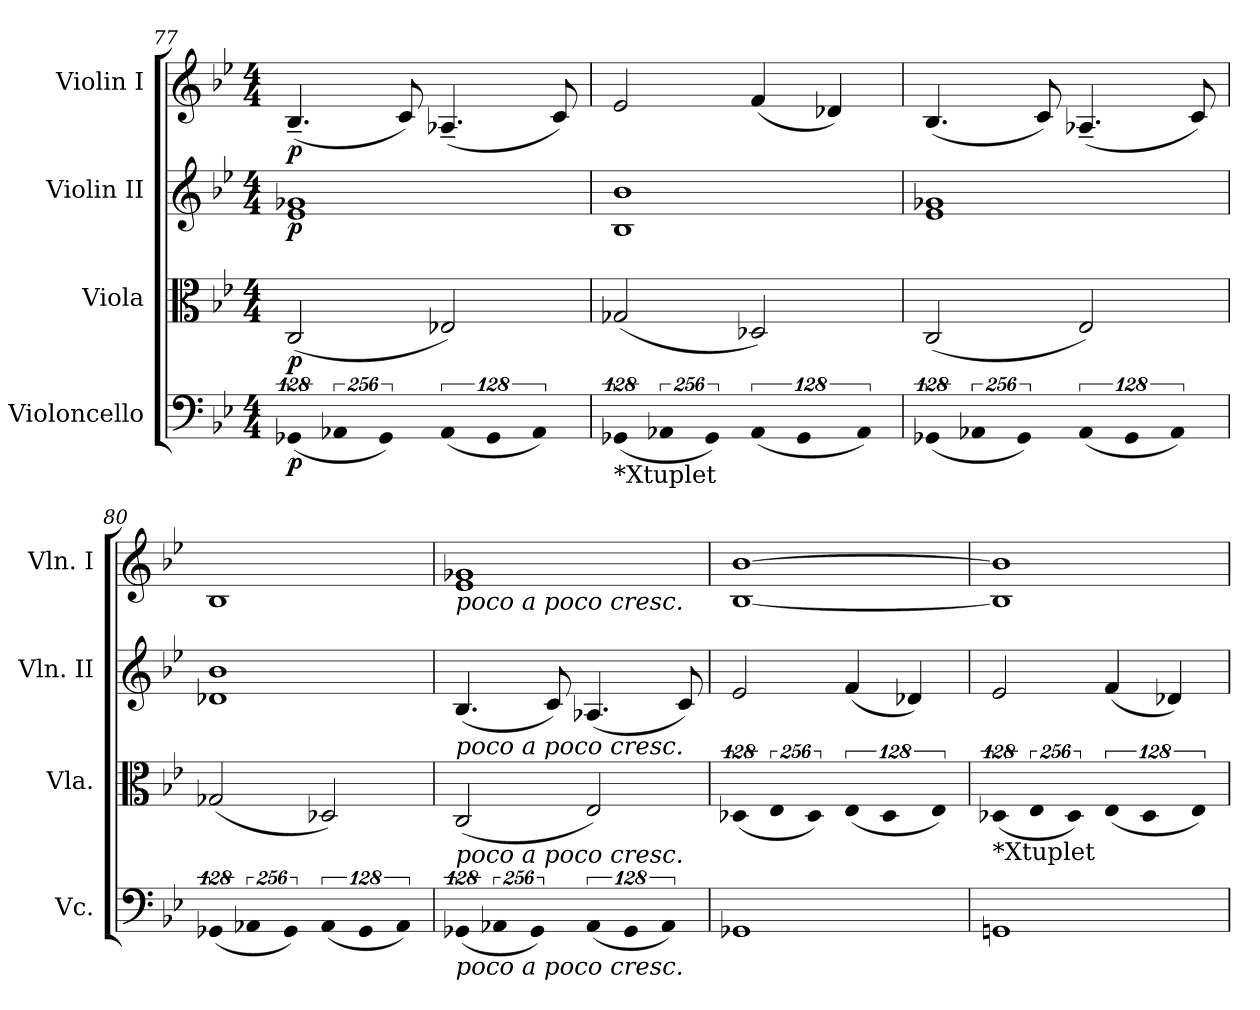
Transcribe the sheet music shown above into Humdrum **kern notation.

**kern	**dynam	**kern	**dynam	**kern	**dynam	**kern	**dynam
*part4	*part4	*part3	*part3	*part2	*part2	*part1	*part1
*staff4	*staff4	*staff3	*staff3	*staff2	*staff2	*staff1	*staff1
*I"Violoncello	*	*I"Viola	*	*I"Violin II	*	*I"Violin I	*
*I'Vc.	*	*I'Vla.	*	*I'Vln. II	*	*I'Vln. I	*
!!LO:PB:g=z
*clefF4	*	*clefC3	*	*clefG2	*	*clefG2	*
*k[b-e-]	*	*k[b-e-]	*	*k[b-e-]	*	*k[b-e-]	*
*B-:	*	*B-:	*	*B-:	*	*B-:	*
*M4/4	*	*M4/4	*	*M4/4	*	*M4/4	*
*MM264	*	*MM264	*	*MM264	*	*MM264	*
=77	=77	=77	=77	=77	=77	=77	=77
!LO:N:vis=4	!	!	!	!	!	!	!
(512%85GG-Xi/	p	(2Ci/	p	1e-i 1g-Xi	p	(4.B-~i/	p
!LO:N:vis=4	!	!	!	!	!	!	!
1024%171AA-Xi/	.	.	.	.	.	.	.
!LO:N:vis=4	!	!	!	!	!	!	!
1024%171GG-i/)	.	.	.	.	.	.	.
.	.	.	.	.	.	8ci/)	.
!LO:N:vis=4	!	!	!	!	!	!	!
(512%85AA-i/	.	2E-Xi/)	.	.	.	(4.A-X~i/	.
!LO:N:vis=4	!	!	!	!	!	!	!
1024%171GG-i/	.	.	.	.	.	.	.
!LO:N:vis=4	!	!	!	!	!	!	!
1024%171AA-i/)	.	.	.	.	.	.	.
.	.	.	.	.	.	8ci/)	.
=78	=78	=78	=78	=78	=78	=78	=78
!LO:TX:b:t=*Xtuplet	!	!	!	!	!	!	!
!LO:N:vis=4	!	!	!	!	!	!	!
(512%85GG-Xi/	.	(2G-Xi/	.	1B-i 1b-i	.	2e-i/	.
!LO:N:vis=4	!	!	!	!	!	!	!
1024%171AA-Xi/	.	.	.	.	.	.	.
!LO:N:vis=4	!	!	!	!	!	!	!
1024%171GG-i/)	.	.	.	.	.	.	.
!LO:N:vis=4	!	!	!	!	!	!	!
(512%85AA-i/	.	2D-Xi/)	.	.	.	(4fi/	.
!LO:N:vis=4	!	!	!	!	!	!	!
1024%171GG-i/	.	.	.	.	.	.	.
.	.	.	.	.	.	4d-Xi/)	.
!LO:N:vis=4	!	!	!	!	!	!	!
1024%171AA-i/)	.	.	.	.	.	.	.
=79	=79	=79	=79	=79	=79	=79	=79
!LO:N:vis=4	!	!	!	!	!	!	!
(512%85GG-Xi/	.	(2Ci/	.	1e-i 1g-Xi	.	(4.B-i/	.
!LO:N:vis=4	!	!	!	!	!	!	!
1024%171AA-Xi/	.	.	.	.	.	.	.
!LO:N:vis=4	!	!	!	!	!	!	!
1024%171GG-i/)	.	.	.	.	.	.	.
.	.	.	.	.	.	8ci/)	.
!LO:N:vis=4	!	!	!	!	!	!	!
(512%85AA-i/	.	2E-i/)	.	.	.	(4.A-X~i/	.
!LO:N:vis=4	!	!	!	!	!	!	!
1024%171GG-i/	.	.	.	.	.	.	.
!LO:N:vis=4	!	!	!	!	!	!	!
1024%171AA-i/)	.	.	.	.	.	.	.
.	.	.	.	.	.	8ci/)	.
=80	=80	=80	=80	=80	=80	=80	=80
!LO:N:vis=4	!	!	!	!	!	!	!
(512%85GG-Xi/	.	(2G-Xi/	.	1d-Xi 1b-i	.	1B-i	.
!LO:N:vis=4	!	!	!	!	!	!	!
1024%171AA-Xi/	.	.	.	.	.	.	.
!LO:N:vis=4	!	!	!	!	!	!	!
1024%171GG-i/)	.	.	.	.	.	.	.
!LO:N:vis=4	!	!	!	!	!	!	!
(512%85AA-i/	.	2D-Xi/)	.	.	.	.	.
!LO:N:vis=4	!	!	!	!	!	!	!
1024%171GG-i/	.	.	.	.	.	.	.
!LO:N:vis=4	!	!	!	!	!	!	!
1024%171AA-i/)	.	.	.	.	.	.	.
!!LO:LB:g=z
=81	=81	=81	=81	=81	=81	=81	=81
!	!	!	!	!	!	!LO:TX:b:i:t=poco a poco cresc.	!
!	!	!	!	!LO:TX:b:i:t=poco a poco cresc.	!	!	!
!	!	!LO:TX:b:i:t=poco a poco cresc.	!	!	!	!	!
!LO:TX:b:i:t=poco a poco cresc.	!	!	!	!	!	!	!
!LO:N:vis=4	!	!	!	!	!	!	!
(512%85GG-Xi/	.	(2Ci/	.	(4.B-i/	.	1e-i 1g-Xi	.
!LO:N:vis=4	!	!	!	!	!	!	!
1024%171AA-Xi/	.	.	.	.	.	.	.
!LO:N:vis=4	!	!	!	!	!	!	!
1024%171GG-i/)	.	.	.	.	.	.	.
.	.	.	.	8ci/)	.	.	.
!LO:N:vis=4	!	!	!	!	!	!	!
(512%85AA-i/	.	2E-i/)	.	(4.A-Xi/	.	.	.
!LO:N:vis=4	!	!	!	!	!	!	!
1024%171GG-i/	.	.	.	.	.	.	.
!LO:N:vis=4	!	!	!	!	!	!	!
1024%171AA-i/)	.	.	.	.	.	.	.
.	.	.	.	8ci/)	.	.	.
=82	=82	=82	=82	=82	=82	=82	=82
!	!	!LO:N:vis=4	!	!	!	!	!
1GG-Xi	.	(512%85D-Xi/	.	2e-i/	.	[<1B-i [>1b-i	.
!	!	!LO:N:vis=4	!	!	!	!	!
.	.	1024%171E-i/	.	.	.	.	.
!	!	!LO:N:vis=4	!	!	!	!	!
.	.	1024%171D-i/)	.	.	.	.	.
!	!	!LO:N:vis=4	!	!	!	!	!
.	.	(512%85E-i/	.	(4fi/	.	.	.
!	!	!LO:N:vis=4	!	!	!	!	!
.	.	1024%171D-i/	.	.	.	.	.
.	.	.	.	4d-Xi/)	.	.	.
!	!	!LO:N:vis=4	!	!	!	!	!
.	.	1024%171E-i/)	.	.	.	.	.
=83	=83	=83	=83	=83	=83	=83	=83
!	!	!LO:TX:b:t=*Xtuplet	!	!	!	!	!
!	!	!LO:N:vis=4	!	!	!	!	!
1GGni	.	(512%85D-Xi/	.	2e-i/	.	1B-i] 1b-i]	.
!	!	!LO:N:vis=4	!	!	!	!	!
.	.	1024%171E-i/	.	.	.	.	.
!	!	!LO:N:vis=4	!	!	!	!	!
.	.	1024%171D-i/)	.	.	.	.	.
!	!	!LO:N:vis=4	!	!	!	!	!
.	.	(512%85E-i/	.	(4fi/	.	.	.
!	!	!LO:N:vis=4	!	!	!	!	!
.	.	1024%171D-i/	.	.	.	.	.
.	.	.	.	4d-Xi/)	.	.	.
!	!	!LO:N:vis=4	!	!	!	!	!
.	.	1024%171E-i/)	.	.	.	.	.
=	=	=	=	=	=	=	=
*-	*-	*-	*-	*-	*-	*-	*-
